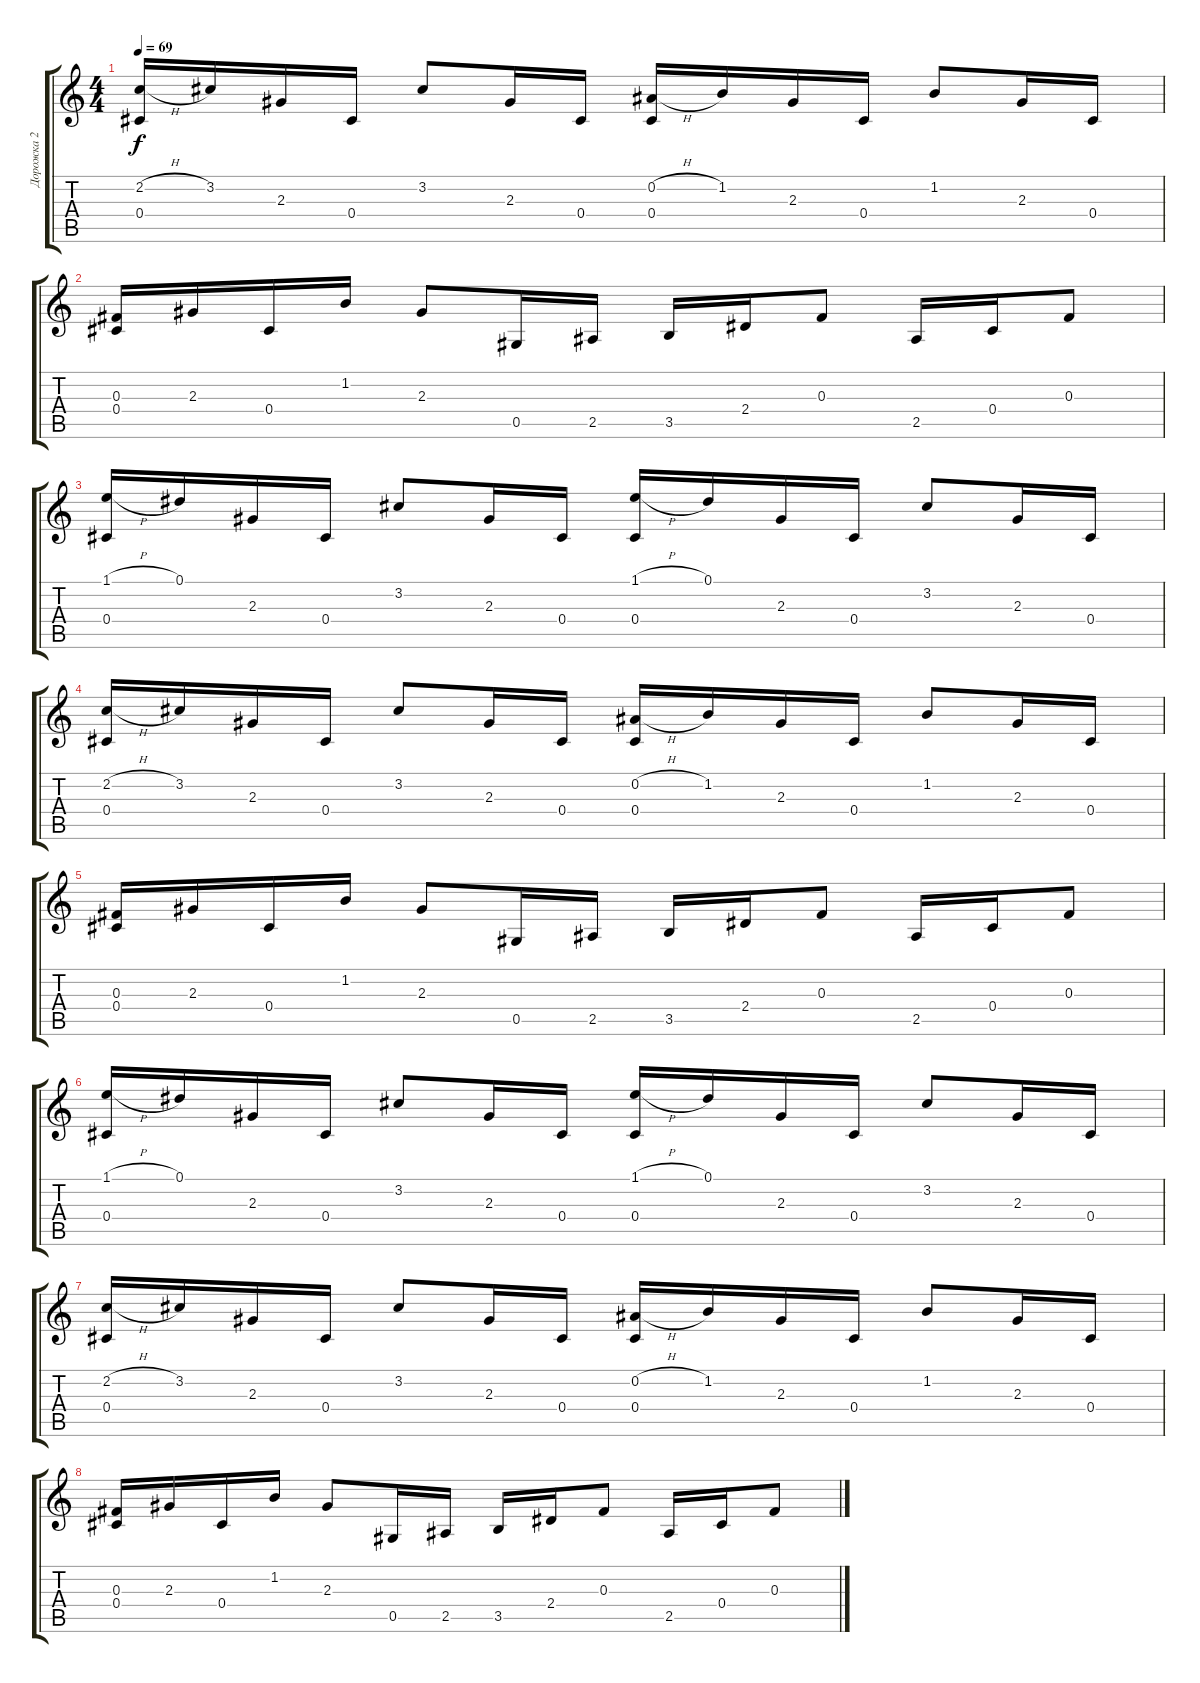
\track ("Дорожка 2" "Дорожка 2") {instrument acousticguitarnylon}
\staff {score tabs}
\tuning (Eb4 Bb3 Gb3 Db3 Ab2 Eb2) {hide}
\ts (4 4)
\tempo 69
\clef g2
\ks c
(2.2{h} 0.4).16{dy f instrument acousticguitarnylon} 3.2.16 2.3.16 0.4.16 3.2.8 2.3.16 0.4.16 (0.2{h} 0.4).16 1.2.16 2.3.16 0.4.16 1.2.8 2.3.16 0.4.16 |
(0.3 0.4).16 2.3.16 0.4.16 1.2.16 2.3.8 0.5.16 2.5.16 3.5.16 2.4.16 0.3.8 2.5.16 0.4.16 0.3.8 |
(1.1{h} 0.4).16 0.1.16 2.3.16 0.4.16 3.2.8 2.3.16 0.4.16 (1.1{h} 0.4).16 0.1.16 2.3.16 0.4.16 3.2.8 2.3.16 0.4.16 |
(2.2{h} 0.4).16 3.2.16 2.3.16 0.4.16 3.2.8 2.3.16 0.4.16 (0.2{h} 0.4).16 1.2.16 2.3.16 0.4.16 1.2.8 2.3.16 0.4.16 |
(0.3 0.4).16 2.3.16 0.4.16 1.2.16 2.3.8 0.5.16 2.5.16 3.5.16 2.4.16 0.3.8 2.5.16 0.4.16 0.3.8 |
(1.1{h} 0.4).16 0.1.16 2.3.16 0.4.16 3.2.8 2.3.16 0.4.16 (1.1{h} 0.4).16 0.1.16 2.3.16 0.4.16 3.2.8 2.3.16 0.4.16 |
(2.2{h} 0.4).16 3.2.16 2.3.16 0.4.16 3.2.8 2.3.16 0.4.16 (0.2{h} 0.4).16 1.2.16 2.3.16 0.4.16 1.2.8 2.3.16 0.4.16 |
(0.3 0.4).16 2.3.16 0.4.16 1.2.16 2.3.8 0.5.16 2.5.16 3.5.16 2.4.16 0.3.8 2.5.16 0.4.16 0.3.8
